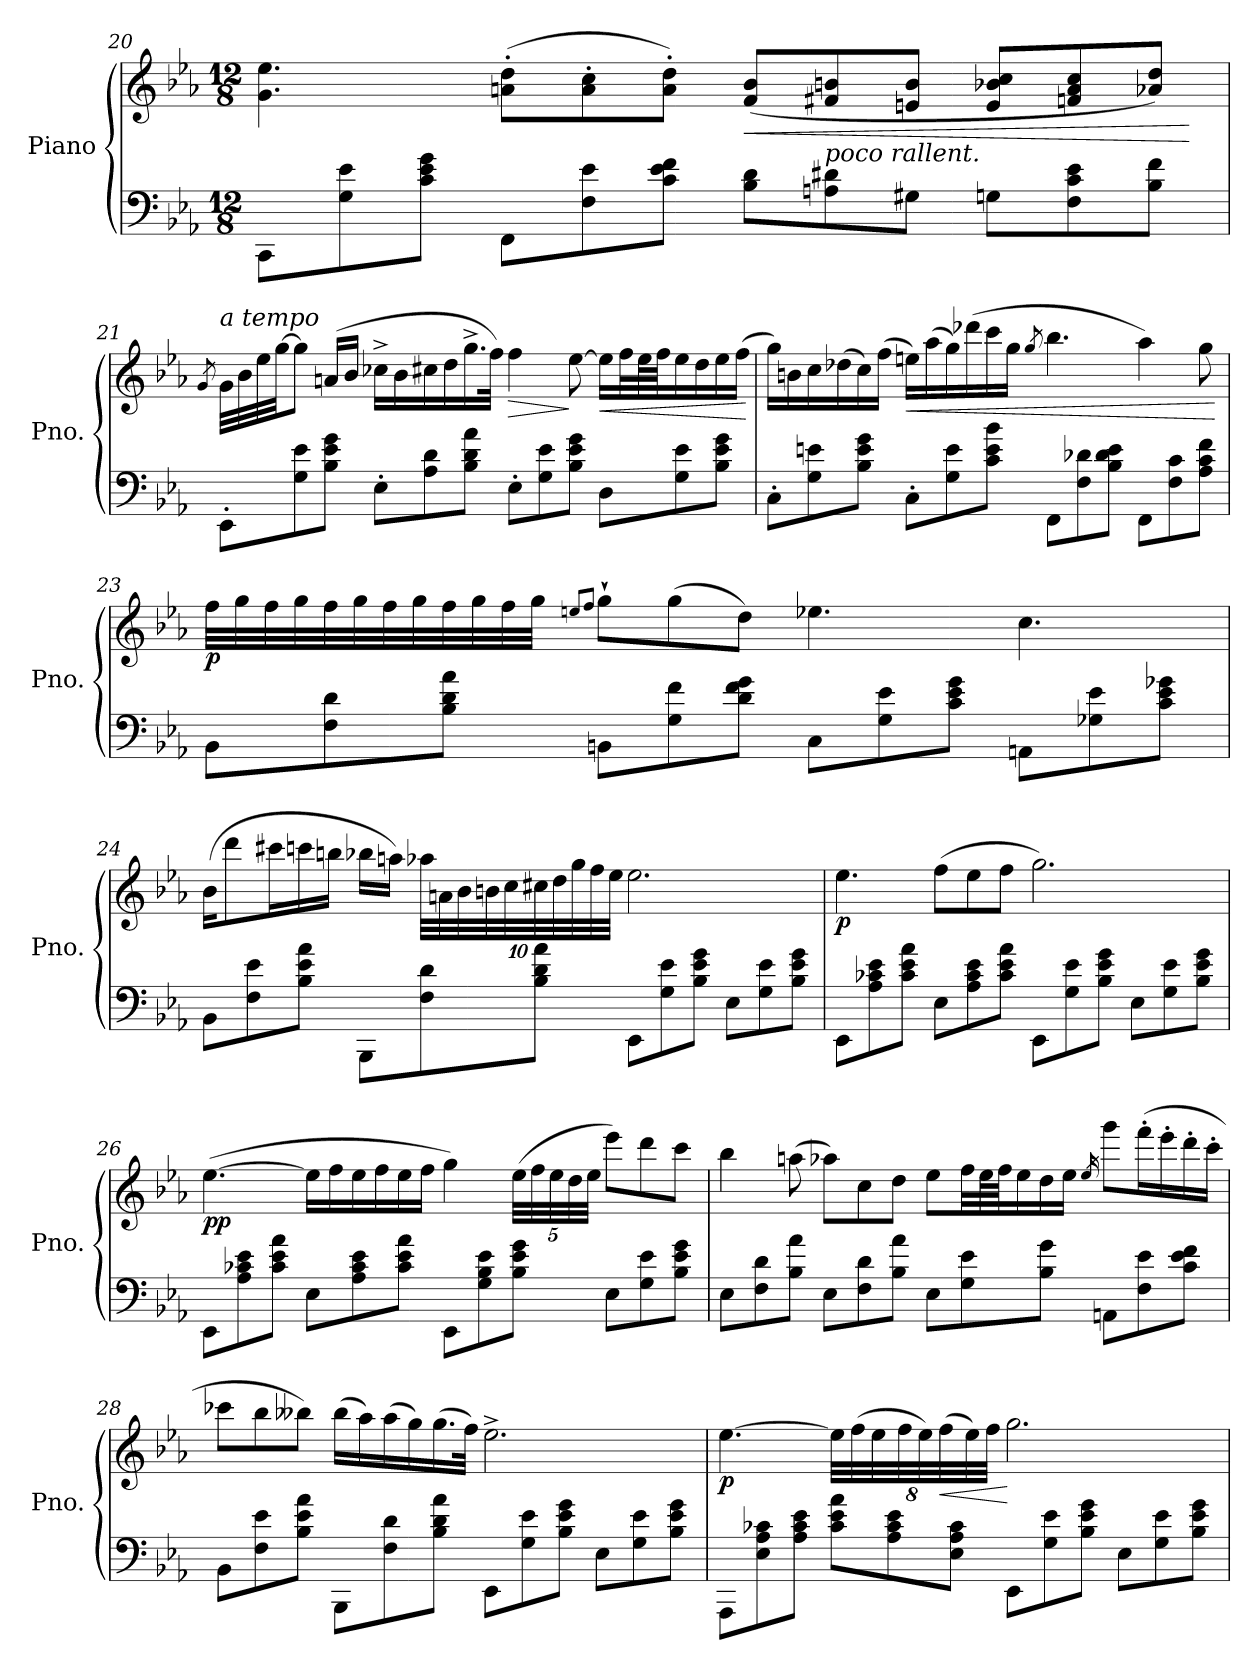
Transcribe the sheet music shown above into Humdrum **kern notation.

**kern	**kern	**dynam
*part1	*part1	*part1
*staff2	*staff1	*staff1/2
*I"Piano	*	*
*I'Pno.	*	*
*clefF4	*clefG2	*
*k[b-e-a-]	*k[b-e-a-]	*
*M12/8	*M12/8	*
=20	=20	=20
8CC\L	4.g\ 4.ee-\	.
8G\ 8e-\	.	.
8c\ 8e-\ 8g\J	.	.
8FF\L	(>8an\' 8dd\'L	.
8F\ 8e-\	8a\' 8cc\'	.
8c\ 8e-\ 8f\J	8a\' 8dd\'J)	.
!	!	!LO:HP:b
8B-\ 8d\L	(<8f/ 8b-/L	<
!	!LO:TX:b:i:t=poco rallent.	!
8An\ 8d#X\	8f#X/ 8bn/	.
8G#X\J	8en/ 8b/J	.
8Gn\L	8e/ 8b-X/ 8cc/L	.
8F\ 8c\ 8e-\	8fn/ 8a/ 8cc/	.
8B-\ 8f\J	8a-X/ 8dd/J)	.
.	.	[
=21	=21	=21
.	8qg/	.
!	!LO:TX:a:i:t=a tempo	!
!	!	!LO:DY:b
!	!	!LO:DY:n=1:b
8EE-'\L	32g\LLL	fp other-dynamics
.	32b-\	.
.	32ee-\	.
.	[32gg\JJ	.
8G\ 8e-\	8gg\J]	.
8B-\ 8e-\ 8g\J	(>16an/LL	.
.	16b-/JJ	.
8E-'\L	16cc-X^\LL	.
.	16b-\	.
8A-\ 8d\	16cc#X\	.
.	16dd\	.
8B-\ 8d\ 8a-\J	16.gg^\	.
.	32ff\JJk)	.
!	!	!LO:HP:b
8E-'\L	4ff\	>
8G\ 8e-\	.	.
8B-\ 8e-\ 8g\J	[8ee-\	]
!	!	!LO:HP:b
8D\L	16ee-\LL]	<
.	32ff\L	.
.	64ee-\L	.
.	64ff\JJ	.
8G\ 8e-\	16ee-\	.
.	16dd\	.
8B-\ 8e-\ 8g\J	16ee-\	.
.	(>16ff\JJ	.
.	.	[
=22	=22	=22
8C'\L	16gg\LL)	.
.	16bn\	.
8G\ 8en\	16cc\	.
.	(>16dd-X\	.
8B-\ 8e\ 8g\J	16cc\)	.
.	(>16ff\JJ	.
!	!	!LO:HP:b
8C'\L	16een\LL)	<
.	(>16aa-\	.
8G\ 8e\	16gg\)	.
.	(>16ddd-X\	.
8c\ 8e\ 8b-\J	16ccc\	.
.	16gg\JJ	.
.	8qgg/	.
8FF\L	4.bb-\	.
8F\ 8d-X\	.	.
8B-\ 8d-\ 8e\J	.	.
8FF\L	4aa-\)	.
8F\ 8c\	.	.
8A-\ 8c\ 8f\J	8gg\	.
.	.	[
=23	=23	=23
!	!	!LO:DY:b
8BB-\L	32ff\LLL	p
.	32gg\	.
.	32ff\	.
.	32gg\	.
8F\ 8d\	32ff\	.
.	32gg\	.
.	32ff\	.
.	32gg\	.
8B-\ 8d\ 8a-\J	32ff\	.
.	32gg\	.
.	32ff\	.
.	32gg\JJJ	.
.	8qeen/L	.
.	8qff/J	.
8BBn\L	8gg`\L	.
8G\ 8f\	(>8gg\	.
8d\ 8f\ 8g\J	8dd\J)	.
8C\L	4.ee-X\	.
8G\ 8e-\	.	.
8c\ 8e-\ 8g\J	.	.
8AAn\L	4.cc\	.
8G-X\ 8e-\	.	.
8c\ 8e-\ 8g-X\J	.	.
=24	=24	=24
8BB-\L	(>16b-\KL	.
.	8ddd\	.
8F\ 8e-\	.	.
.	16ccc#X\L	.
8B-\ 8e-\ 8a-\J	16cccn\	.
.	16bbn\JJ	.
8BBB-\L	16bb-X\LL	.
.	16aan\JJ)	.
*	*Xbrackettup	*
8F\ 8d\	40aa-X\LLL	.
.	40an\	.
.	40b-\	.
.	40bn\	.
.	40cc\	.
8B-\ 8d\ 8a-\J	40cc#X\	.
.	40dd\	.
.	40gg\	.
.	40ff\	.
.	40ee-\JJJ	.
8EE-\L	2.ee-\	.
8G\ 8e-\	.	.
8B-\ 8e-\ 8g\J	.	.
8E-\L	.	.
8G\ 8e-\	.	.
8B-\ 8e-\ 8g\J	.	.
=25	=25	=25
!	!	!LO:DY:b
8EE-\L	4.ee-\	p
8A-\ 8c-X\ 8e-\	.	.
8c-\ 8e-\ 8a-\J	.	.
8E-\L	(>8ff\L	.
8A-\ 8c-\ 8e-\	8ee-\	.
8c-\ 8e-\ 8a-\J	8ff\J	.
8EE-\L	2.gg\)	.
8G\ 8e-\	.	.
8B-\ 8e-\ 8g\J	.	.
8E-\L	.	.
8G\ 8e-\	.	.
8B-\ 8e-\ 8g\J	.	.
=26	=26	=26
!	!	!LO:DY:b
8EE-\L	(>[4.ee-\	pp
8A-\ 8c-X\ 8e-\	.	.
8c-\ 8e-\ 8a-\J	.	.
8E-\L	16ee-\LL]	.
.	16ff\	.
8A-\ 8c-\ 8e-\	16ee-\	.
.	16ff\	.
8c-\ 8e-\ 8a-\J	16ee-\	.
.	16ff\JJ	.
8EE-\L	4gg\)	.
8G\ 8B-\ 8e-\	.	.
8B-\ 8e-\ 8g\J	(>40ee-\LLL	.
.	40ff\	.
.	40ee-\	.
.	40dd\	.
.	40ee-\JJJ	.
8E-\L	8eee-\L)	.
8G\ 8e-\	8ddd\	.
8B-\ 8e-\ 8g\J	8ccc\J	.
=27	=27	=27
8E-\L	4bb-\	.
8F\ 8d\	.	.
8B-\ 8a-\J	(>8aan\	.
8E-\L	8aa-X\L)	.
8F\ 8d\	8cc\	.
8B-\ 8a-\J	8dd\J	.
8E-\L	8ee-\L	.
8G\ 8e-\	32ff\LL	.
.	64ee-\L	.
.	64ff\JJ	.
.	16ee-\	.
8B-\ 8g\J	16dd\	.
.	16ee-\JJ	.
.	16qee-/	.
8AAn\L	8ggg\L	.
8F\ 8e-\	(>16fff'\L	.
.	16eee-'\	.
8c\ 8e-\ 8f\J	16ddd'\	.
.	16ccc'\JJ	.
=28	=28	=28
8BB-\L	8ccc-X\L	.
8F\ 8e-\	8bb-\	.
8B-\ 8e-\ 8a-\J	8bb--X\J)	.
8BBB-\L	(>16bb--\LL	.
.	16aa-\)	.
8F\ 8d\	(>16aa-\	.
.	16gg\)	.
8B-\ 8d\ 8a-\J	(>16.gg\	.
.	32ff\JJk)	.
8EE-\L	2.ee-^\	.
8G\ 8e-\	.	.
8B-\ 8e-\ 8g\J	.	.
8E-\L	.	.
8G\ 8e-\	.	.
8B-\ 8e-\ 8g\J	.	.
=29	=29	=29
!	!	!LO:DY:b
8AAA-\L	[4.ee-\	p
8E-\< 8A-\< 8c-X\<	.	.
8A-\< 8c-\< 8e-\<J	.	.
8c-\ 8e-\ 8a-\L	64%3ee-\LL]	.
.	(>64%3ff\	.
.	64%3ee-\	.
8A-\ 8c-\ 8e-\	.	.
.	64%3ff\	.
.	64%3ee-\)	.
!	!	!LO:HP:b
.	(>64%3ff\	<
8E-\< 8A-\< 8c-\<J	.	.
.	64%3ee-\)	.
.	64%3ff\JJ	.
8EE-\L	2.gg\	[
8G\ 8e-\	.	.
8B-\ 8e-\ 8g\J	.	.
8E-\L	.	.
8G\ 8e-\	.	.
8B-\ 8e-\ 8g\J	.	.
=	=	=
*-	*-	*-
